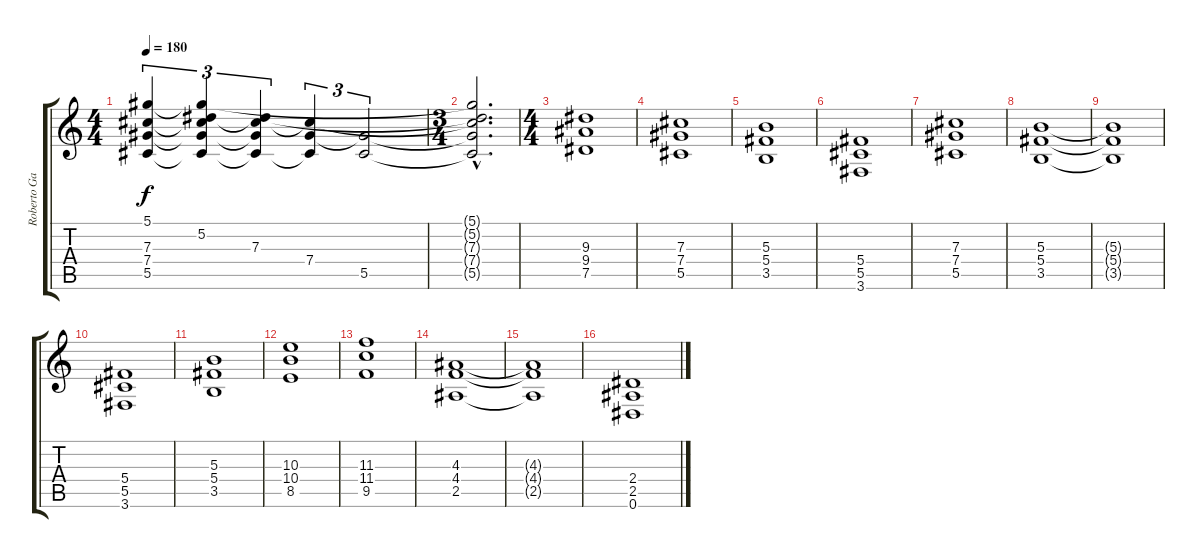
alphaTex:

\track ("Roberto García" "Roberto Ga") {instrument distortionguitar}
\staff {score tabs}
\tuning (Eb4 Bb3 Gb3 Db3 Ab2 Eb2) {hide}
\ts (4 4)
\tempo 180
\clef g2
\ks c
(5.1 7.3{t} 7.4{t} 5.5{t}).4{tu (3 2) dy f} (5.1{t} 5.2 7.3{t} 7.4{t} 5.5{t}).4{tu (3 2)} (5.2{t} 7.3 7.4{t} 5.5{t}).4{tu (3 2)} (7.3{t} 7.4 5.5{t}).4{tu (3 2)} (7.4{t} 5.5).2{tu (3 2)} |
\ts (3 4)
(5.1{hac t} 5.2{hac t} 7.3{hac t} 7.4{hac t} 5.5{hac t}).2{d} |
\ts (4 4)
(9.3 9.4 7.5).1 |
(7.3 7.4 5.5).1 |
(5.3 5.4 3.5).1 |
(5.4 5.5 3.6).1 |
(7.3 7.4 5.5).1 |
(5.3 5.4 3.5).1 |
(5.3{t} 5.4{t} 3.5{t}).1 |
(5.4 5.5 3.6).1 |
(5.3 5.4 3.5).1 |
(10.3 10.4 8.5).1 |
(11.3 11.4 9.5).1 |
(4.3 4.4 2.5).1 |
(4.3{t} 4.4{t} 2.5{t}).1 |
(2.4 2.5 0.6).1
